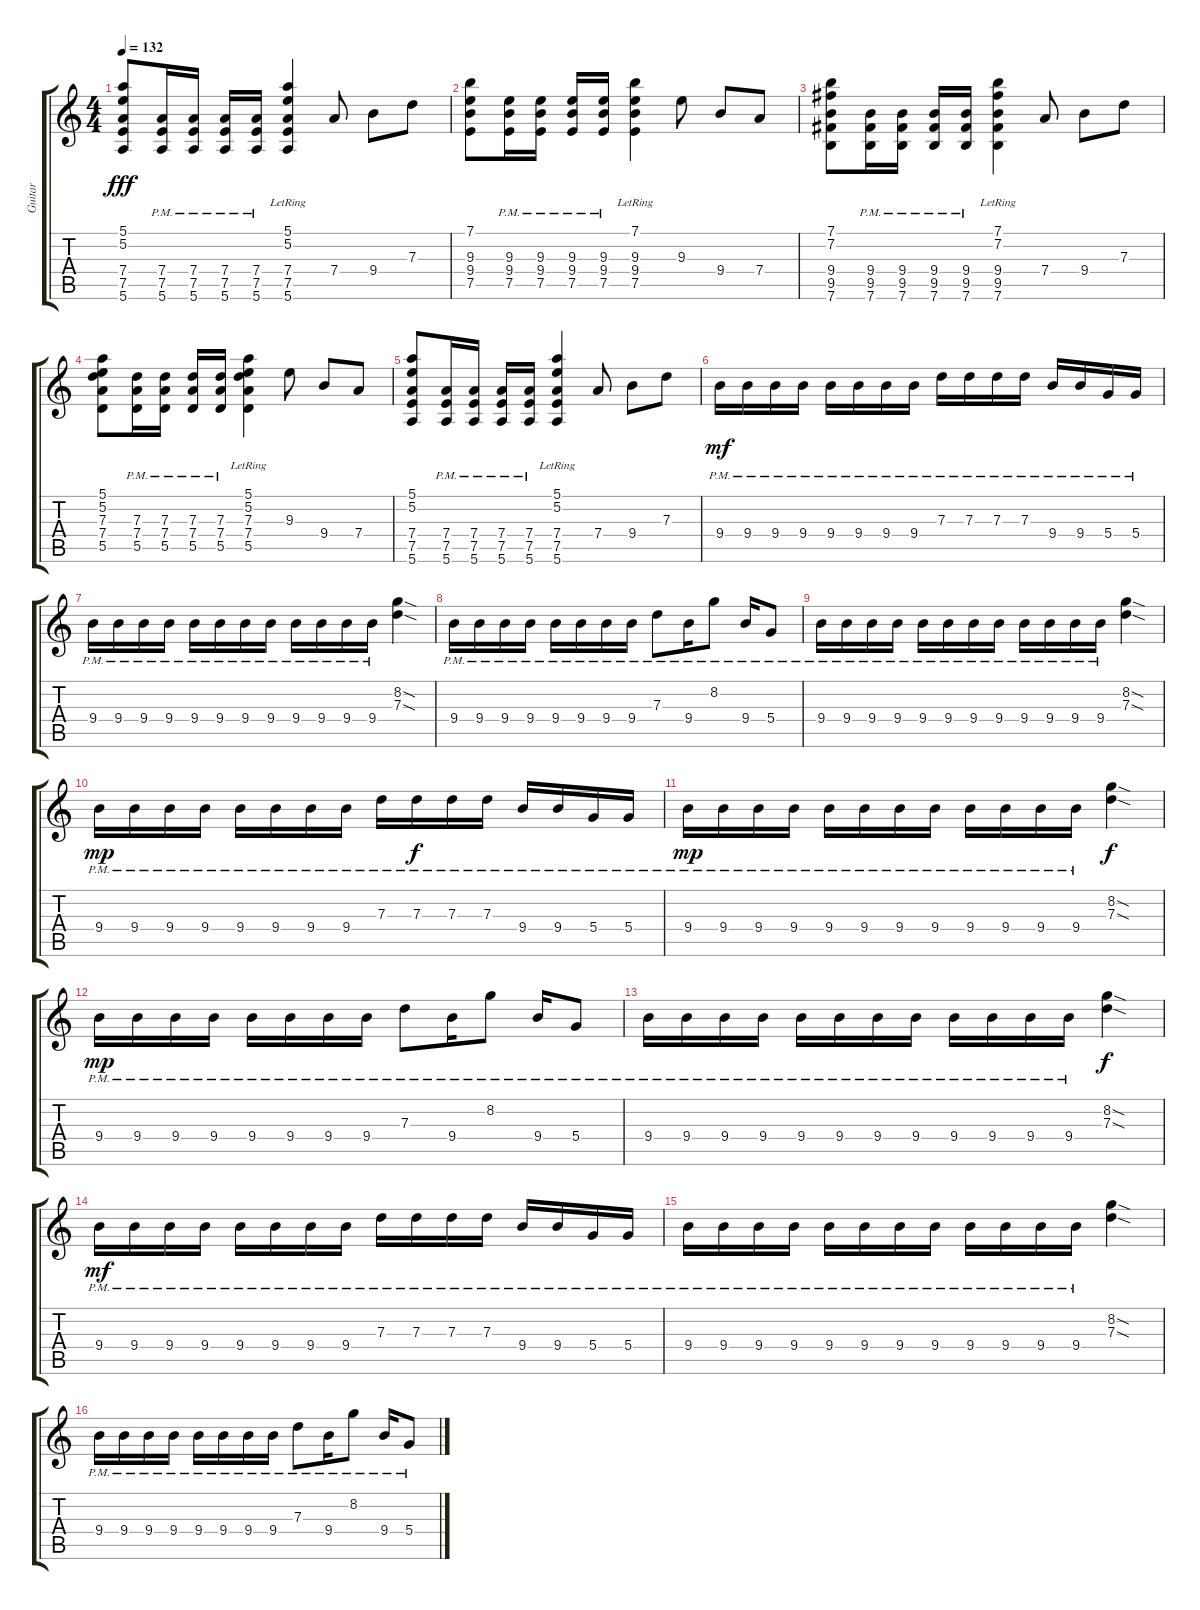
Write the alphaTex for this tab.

\track ("Guitar" "Guitar") {instrument electricguitarclean}
\staff {score tabs}
\tuning (E4 B3 G3 D3 A2 E2) {hide}
\ts (4 4)
\tempo 132
\clef g2
\ks c
(5.1 5.2 7.4 7.5 5.6).8{dy fff} (7.4{pm} 7.5{pm} 5.6{pm}).16 (7.4{pm} 7.5{pm} 5.6{pm}).16 (7.4{pm} 7.5{pm} 5.6{pm}).16 (7.4{pm} 7.5{pm} 5.6{pm}).16 (5.1{lr} 5.2 7.4{lr} 7.5{lr} 5.6).4 7.4.8 9.4.8 7.3.8 |
(7.1 9.3 9.4 7.5).8 (9.3{pm} 9.4{pm} 7.5{pm}).16 (9.3{pm} 9.4{pm} 7.5{pm}).16 (9.3{pm} 9.4{pm} 7.5{pm}).16 (9.3{pm} 9.4{pm} 7.5{pm}).16 (7.1{lr} 9.3{lr} 9.4{lr} 7.5{lr}).4 9.3.8 9.4.8 7.4.8 |
(7.1 7.2 9.4 9.5 7.6).8 (9.4{pm} 9.5{pm} 7.6{pm}).16 (9.4{pm} 9.5{pm} 7.6{pm}).16 (9.4{pm} 9.5{pm} 7.6{pm}).16 (9.4{pm} 9.5{pm} 7.6{pm}).16 (7.1{lr} 7.2{lr} 9.4{lr} 9.5{lr} 7.6{lr}).4 7.4.8 9.4.8 7.3.8 |
(5.1 5.2 7.3 7.4 5.5).8 (7.3{pm} 7.4{pm} 5.5{pm}).16 (7.3{pm} 7.4{pm} 5.5{pm}).16 (7.3{pm} 7.4{pm} 5.5{pm}).16 (7.3{pm} 7.4{pm} 5.5{pm}).16 (5.1{lr} 5.2 7.3{lr} 7.4{lr} 5.5{lr}).4 9.3.8 9.4.8 7.4.8 |
(5.1 5.2 7.4 7.5 5.6).8 (7.4{pm} 7.5{pm} 5.6{pm}).16 (7.4{pm} 7.5{pm} 5.6{pm}).16 (7.4{pm} 7.5{pm} 5.6{pm}).16 (7.4{pm} 7.5{pm} 5.6{pm}).16 (5.1{lr} 5.2 7.4{lr} 7.5{lr} 5.6).4 7.4.8 9.4.8 7.3.8 |
9.4{pm}.16{dy mf} 9.4{pm}.16 9.4{pm}.16 9.4{pm}.16 9.4{pm}.16 9.4{pm}.16 9.4{pm}.16 9.4{pm}.16 7.3{pm}.16 7.3{pm}.16 7.3{pm}.16 7.3{pm}.16 9.4{pm}.16 9.4{pm}.16 5.4{pm}.16 5.4{pm}.16 |
9.4{pm}.16 9.4{pm}.16 9.4{pm}.16 9.4{pm}.16 9.4{pm}.16 9.4{pm}.16 9.4{pm}.16 9.4{pm}.16 9.4{pm}.16 9.4{pm}.16 9.4{pm}.16 9.4{pm}.16 (8.2{sod} 7.3{sod}).4 |
9.4{pm}.16 9.4{pm}.16 9.4{pm}.16 9.4{pm}.16 9.4{pm}.16 9.4{pm}.16 9.4{pm}.16 9.4{pm}.16 7.3{pm}.8 9.4{pm}.16 8.2{pm}.8 9.4{pm}.16 5.4{pm}.8 |
9.4{pm}.16 9.4{pm}.16 9.4{pm}.16 9.4{pm}.16 9.4{pm}.16 9.4{pm}.16 9.4{pm}.16 9.4{pm}.16 9.4{pm}.16 9.4{pm}.16 9.4{pm}.16 9.4{pm}.16 (8.2{sod} 7.3{sod}).4 |
9.4{pm}.16{dy mp} 9.4{pm}.16 9.4{pm}.16 9.4{pm}.16 9.4{pm}.16 9.4{pm}.16 9.4{pm}.16 9.4{pm}.16 7.3{pm}.16 7.3{pm}.16{dy f} 7.3{pm}.16 7.3{pm}.16 9.4{pm}.16 9.4{pm}.16 5.4{pm}.16 5.4{pm}.16 |
9.4{pm}.16{dy mp} 9.4{pm}.16 9.4{pm}.16 9.4{pm}.16 9.4{pm}.16 9.4{pm}.16 9.4{pm}.16 9.4{pm}.16 9.4{pm}.16 9.4{pm}.16 9.4{pm}.16 9.4{pm}.16 (8.2{sod} 7.3{sod}).4{dy f} |
9.4{pm}.16{dy mp} 9.4{pm}.16 9.4{pm}.16 9.4{pm}.16 9.4{pm}.16 9.4{pm}.16 9.4{pm}.16 9.4{pm}.16 7.3{pm}.8 9.4{pm}.16 8.2{pm}.8 9.4{pm}.16 5.4{pm}.8 |
9.4{pm}.16 9.4{pm}.16 9.4{pm}.16 9.4{pm}.16 9.4{pm}.16 9.4{pm}.16 9.4{pm}.16 9.4{pm}.16 9.4{pm}.16 9.4{pm}.16 9.4{pm}.16 9.4{pm}.16 (8.2{sod} 7.3{sod}).4{dy f} |
9.4{pm}.16{dy mf} 9.4{pm}.16 9.4{pm}.16 9.4{pm}.16 9.4{pm}.16 9.4{pm}.16 9.4{pm}.16 9.4{pm}.16 7.3{pm}.16 7.3{pm}.16 7.3{pm}.16 7.3{pm}.16 9.4{pm}.16 9.4{pm}.16 5.4{pm}.16 5.4{pm}.16 |
9.4{pm}.16 9.4{pm}.16 9.4{pm}.16 9.4{pm}.16 9.4{pm}.16 9.4{pm}.16 9.4{pm}.16 9.4{pm}.16 9.4{pm}.16 9.4{pm}.16 9.4{pm}.16 9.4{pm}.16 (8.2{sod} 7.3{sod}).4 |
9.4{pm}.16 9.4{pm}.16 9.4{pm}.16 9.4{pm}.16 9.4{pm}.16 9.4{pm}.16 9.4{pm}.16 9.4{pm}.16 7.3{pm}.8 9.4{pm}.16 8.2{pm}.8 9.4{pm}.16 5.4{pm}.8
